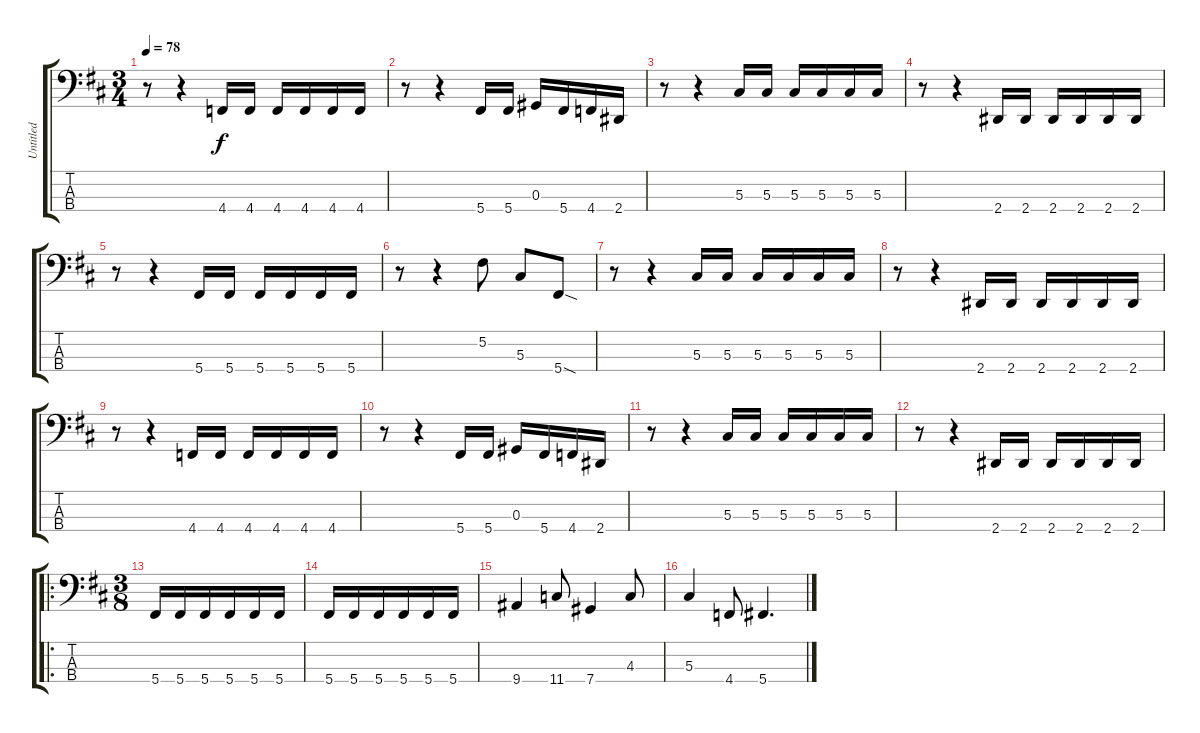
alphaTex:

\track ("Untitled" "Untitled") {instrument electricbasspick}
\staff {score tabs}
\tuning (Gb2 Db2 Ab1 Db1) {hide}
\ts (3 4)
\tempo 78
\clef f4
\ks d
r.8{dy f} r.4 4.4.16 4.4.16 4.4.16 4.4.16 4.4.16 4.4.16 |
r.8 r.4 5.4.16 5.4.16 0.3.16 5.4.16 4.4.16 2.4.16 |
r.8 r.4 5.3.16 5.3.16 5.3.16 5.3.16 5.3.16 5.3.16 |
r.8 r.4 2.4.16 2.4.16 2.4.16 2.4.16 2.4.16 2.4.16 |
r.8 r.4 5.4.16 5.4.16 5.4.16 5.4.16 5.4.16 5.4.16 |
r.8 r.4 5.2.8 5.3.8 5.4{sod}.8 |
r.8 r.4 5.3.16 5.3.16 5.3.16 5.3.16 5.3.16 5.3.16 |
r.8 r.4 2.4.16 2.4.16 2.4.16 2.4.16 2.4.16 2.4.16 |
r.8 r.4 4.4.16 4.4.16 4.4.16 4.4.16 4.4.16 4.4.16 |
r.8 r.4 5.4.16 5.4.16 0.3.16 5.4.16 4.4.16 2.4.16 |
r.8 r.4 5.3.16 5.3.16 5.3.16 5.3.16 5.3.16 5.3.16 |
r.8 r.4 2.4.16 2.4.16 2.4.16 2.4.16 2.4.16 2.4.16 |
\ro
\ts (3 8)
5.4.16 5.4.16 5.4.16 5.4.16 5.4.16 5.4.16 |
5.4.16 5.4.16 5.4.16 5.4.16 5.4.16 5.4.16 |
9.4.4 11.4.8 7.4.4 4.3.8 |
5.3.4 4.4.8 5.4.4{d}
